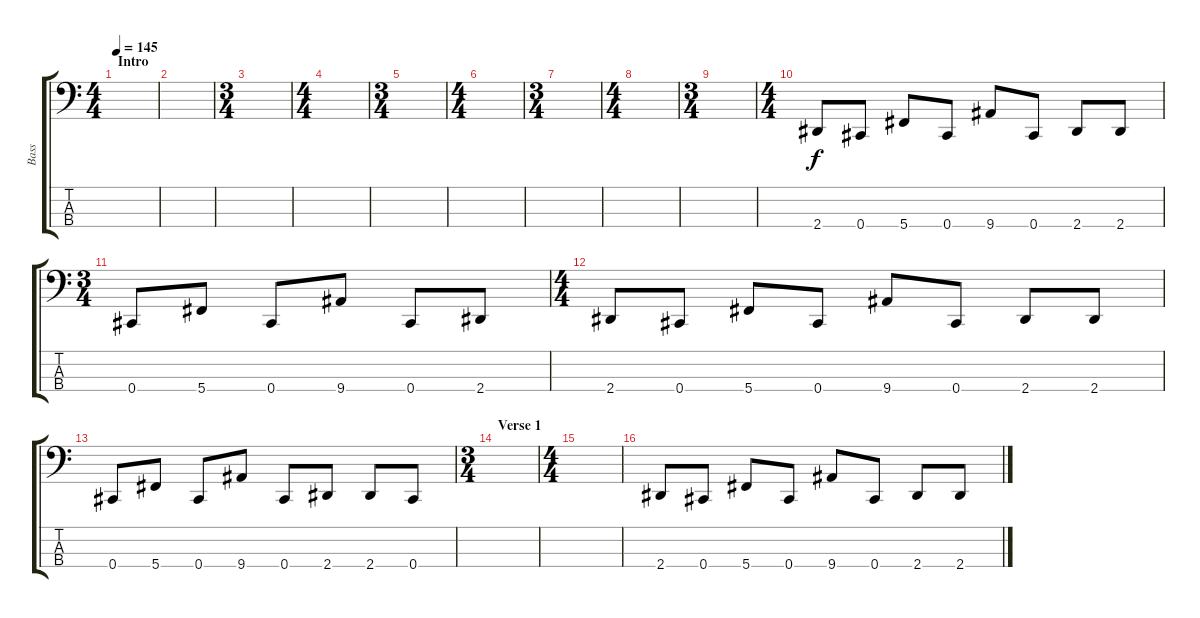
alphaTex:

\track ("Bass" "Bass") {instrument electricbassfinger}
\staff {score tabs}
\tuning (Gb2 Db2 Ab1 Db1) {hide}
\ts (4 4)
\section ("" "Intro")
\tempo 145
\clef f4
\ks c
|
|
\ts (3 4)
|
\ts (4 4)
|
\ts (3 4)
|
\ts (4 4)
|
\ts (3 4)
|
\ts (4 4)
|
\ts (3 4)
|
\ts (4 4)
2.4.8 0.4.8 5.4.8 0.4.8 9.4.8 0.4.8 2.4.8 2.4.8 |
\ts (3 4)
0.4.8 5.4.8 0.4.8 9.4.8 0.4.8 2.4.8 |
\ts (4 4)
2.4.8 0.4.8 5.4.8 0.4.8 9.4.8 0.4.8 2.4.8 2.4.8 |
0.4.8 5.4.8 0.4.8 9.4.8 0.4.8 2.4.8 2.4.8 0.4.8 |
\ts (3 4)
\section ("" "Verse 1")
|
\ts (4 4)
|
2.4.8 0.4.8 5.4.8 0.4.8 9.4.8 0.4.8 2.4.8 2.4.8
